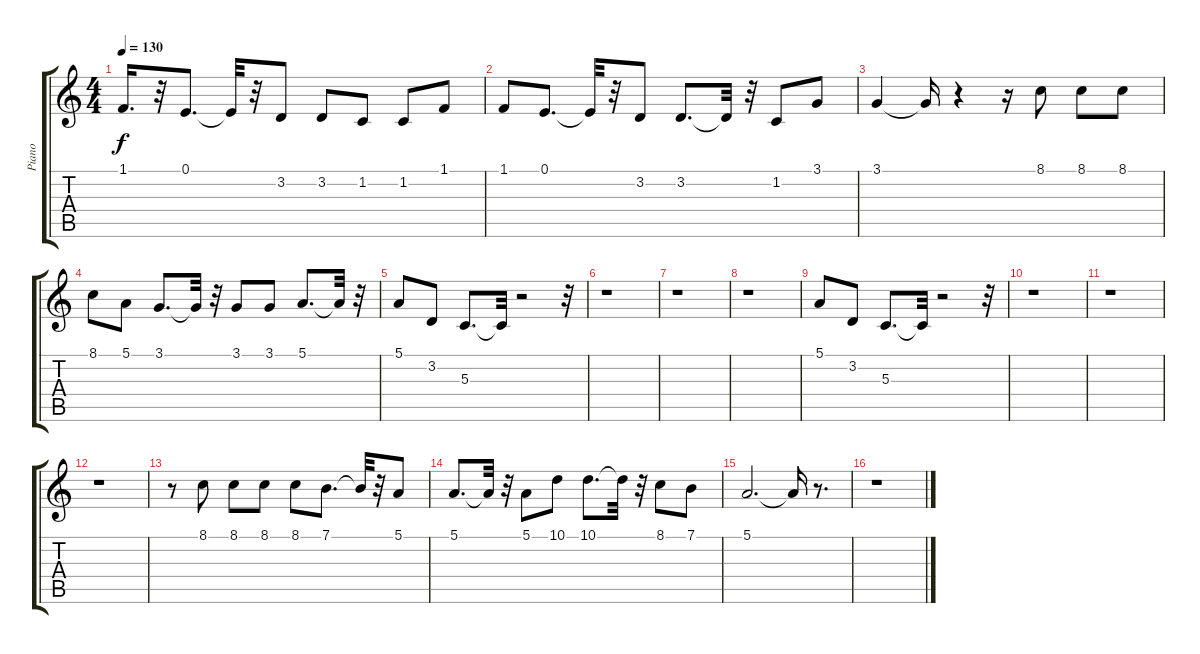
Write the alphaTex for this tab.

\track ("Piano" "Piano") {instrument fiddle}
\staff {score tabs}
\tuning (E4 B3 G3 D3 A2 E2) {hide}
\ts (4 4)
\tempo 130
\clef g2
\ks c
1.1{t}.16{d dy f} r.32 0.1.8{d} 0.1{t}.32 r.32 3.2.8 3.2.8 1.2.8 1.2.8 1.1.8 |
1.1.8 0.1.8{d} 0.1{t}.32 r.32 3.2.8 3.2.8{d} 3.2{t}.32 r.32 1.2.8 3.1.8 |
3.1.4 3.1{t}.16 r.4 r.16 8.1.8 8.1.8 8.1.8 |
8.1.8 5.1.8 3.1.8{d} 3.1{t}.32 r.32 3.1.8 3.1.8 5.1.8{d} 5.1{t}.32 r.32 |
5.1.8 3.2.8 5.3.8{d} 5.3{t}.32 r.2 r.32 |
r.1 |
r.1 |
r.1 |
5.1.8 3.2.8 5.3.8{d} 5.3{t}.32 r.2 r.32 |
r.1 |
r.1 |
r.1 |
r.8 8.1.8 8.1.8 8.1.8 8.1.8 7.1.8{d} 7.1{t}.32 r.32 5.1.8 |
5.1.8{d} 5.1{t}.32 r.32 5.1.8 10.1.8 10.1.8{d} 10.1{t}.32 r.32 8.1.8 7.1.8 |
5.1.2{d} 5.1{t}.16 r.8{d} |
r.1
